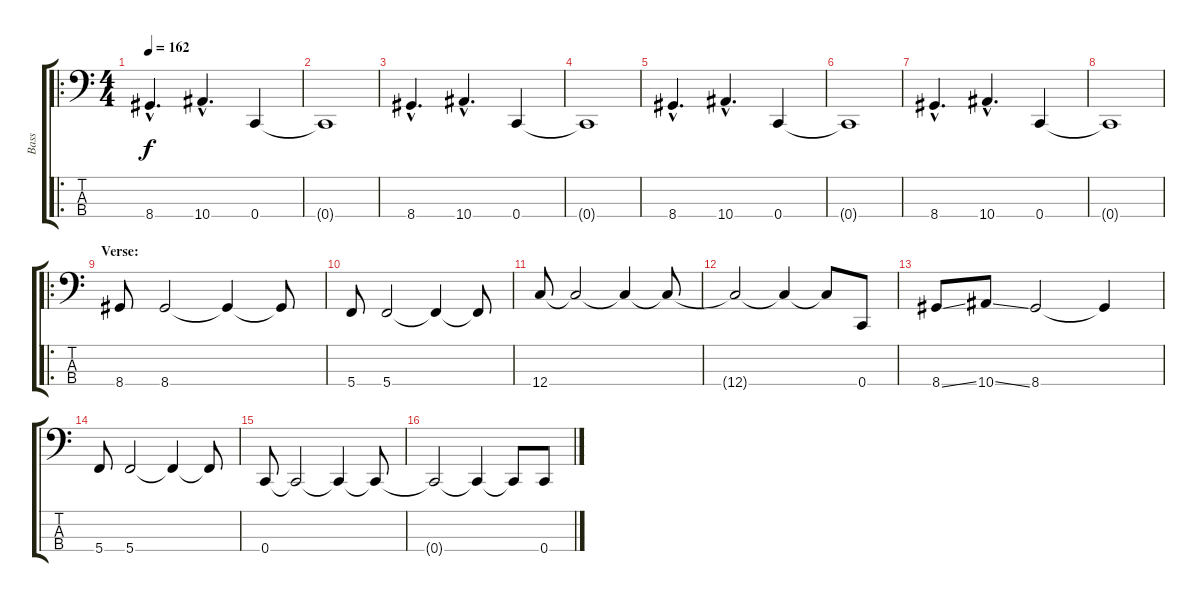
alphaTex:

\track ("Bass" "Bass") {instrument electricbassfinger}
\staff {score tabs}
\tuning (F2 C2 G1 C1) {hide}
\ro
\ts (4 4)
\tempo 162
\clef f4
\ks c
8.4{hac}.4{d dy f} 10.4{hac}.4{d} 0.4.4 |
0.4{t}.1 |
8.4{hac}.4{d} 10.4{hac}.4{d} 0.4.4 |
0.4{t}.1 |
8.4{hac}.4{d} 10.4{hac}.4{d} 0.4.4 |
0.4{t}.1 |
8.4{hac}.4{d} 10.4{hac}.4{d} 0.4.4 |
0.4{t}.1 |
\ro
\section ("" "Verse:")
8.4.8 8.4.2 8.4{t}.4 8.4{t}.8 |
5.4.8 5.4.2 5.4{t}.4 5.4{t}.8 |
12.4.8 12.4{t}.2 12.4{t}.4 12.4{t}.8 |
12.4{t}.2 12.4{t}.4 12.4{t}.8 0.4.8 |
8.4{ss}.8 10.4{ss}.8 8.4.2 8.4{t}.4 |
5.4.8 5.4.2 5.4{t}.4 5.4{t}.8 |
0.4.8 0.4{t}.2 0.4{t}.4 0.4{t}.8 |
0.4{t}.2 0.4{t}.4 0.4{t}.8 0.4.8
